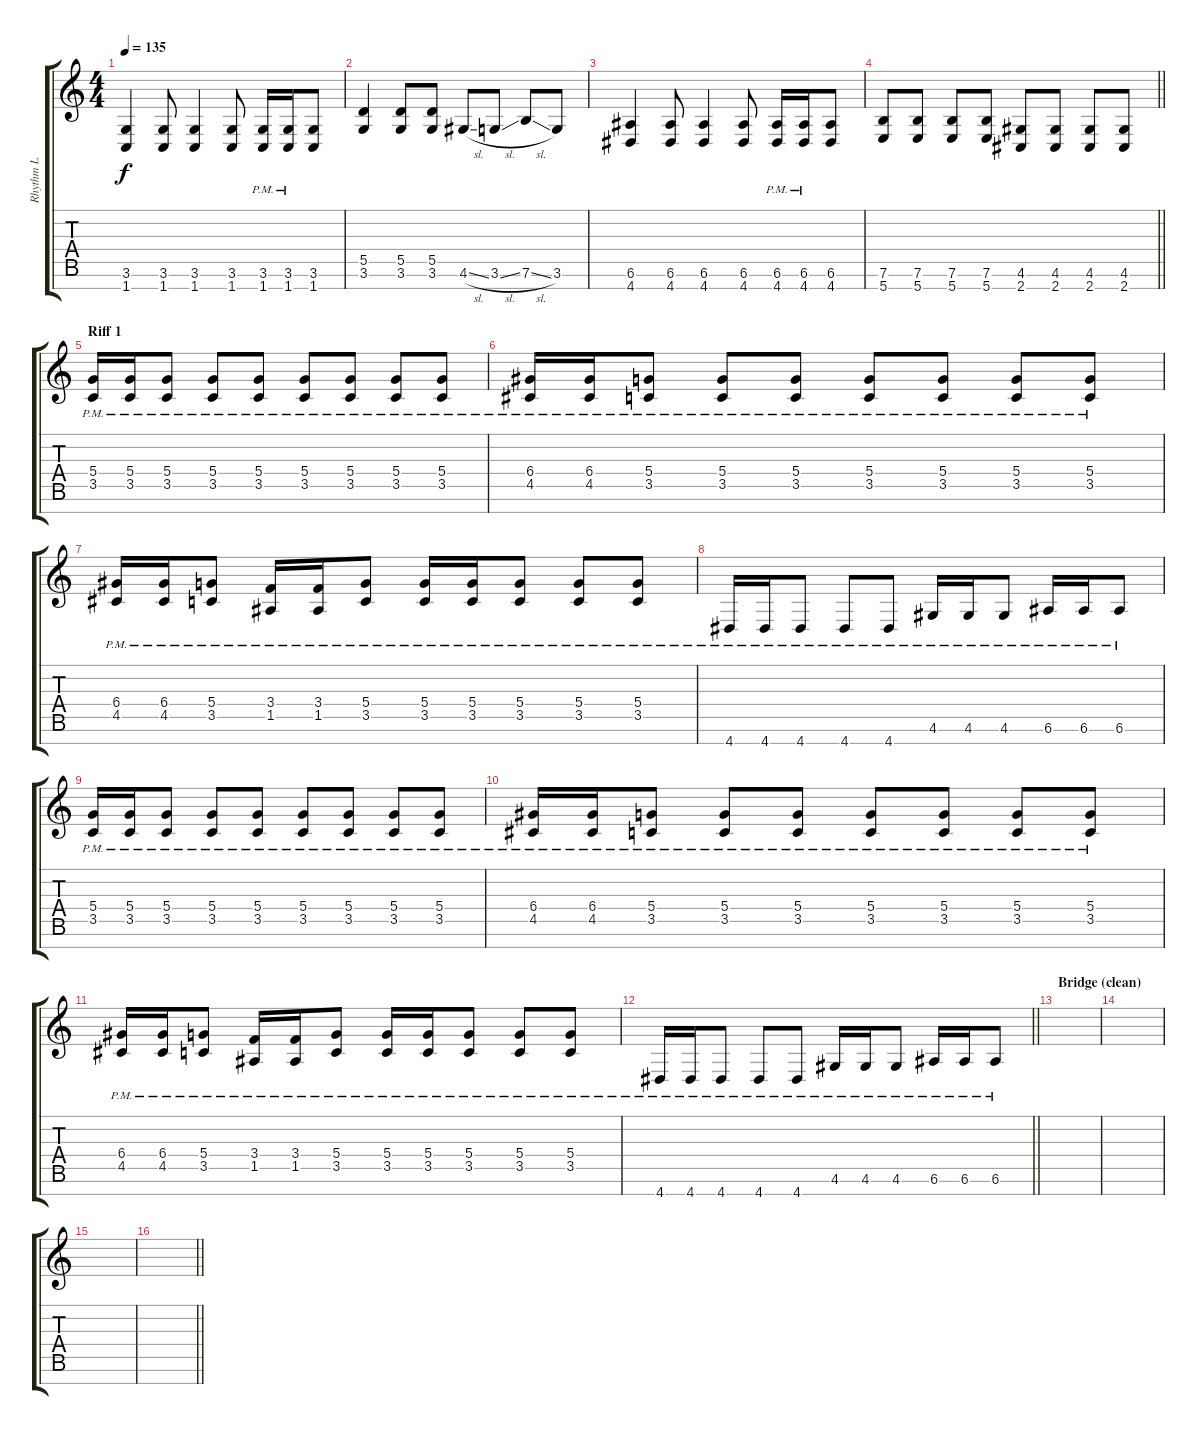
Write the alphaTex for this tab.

\track ("Rhythm L" "Rhythm L") {instrument distortionguitar}
\staff {score tabs}
\tuning (E4 B3 G3 D3 A2 E2 B1) {hide}
\ts (4 4)
\tempo 135
\clef g2
\ks c
(3.6 1.7).4{dy f} (3.6 1.7).8 (3.6 1.7).4 (3.6 1.7).8 (3.6{pm} 1.7{pm}).16 (3.6{pm} 1.7{pm}).16 (3.6 1.7).8 |
(5.5 3.6).4 (5.5 3.6).8 (5.5 3.6).8 4.6{sl}.8 3.6{sl}.8 7.6{sl}.8 3.6.8 |
(6.6 4.7).4 (6.6 4.7).8 (6.6 4.7).4 (6.6 4.7).8 (6.6{pm} 4.7{pm}).16 (6.6{pm} 4.7{pm}).16 (6.6 4.7).8 |
\barLineRight lightlight
(7.6 5.7).8 (7.6 5.7).8 (7.6 5.7).8 (7.6 5.7).8 (4.6 2.7).8 (4.6 2.7).8 (4.6 2.7).8 (4.6 2.7).8 |
\section ("" "Riff 1")
(5.4{pm} 3.5{pm}).16 (5.4{pm} 3.5{pm}).16 (5.4{pm} 3.5{pm}).8 (5.4{pm} 3.5{pm}).8 (5.4{pm} 3.5{pm}).8 (5.4{pm} 3.5{pm}).8 (5.4{pm} 3.5{pm}).8 (5.4{pm} 3.5{pm}).8 (5.4{pm} 3.5{pm}).8 |
(6.4{pm} 4.5{pm}).16 (6.4{pm} 4.5{pm}).16 (5.4{pm} 3.5{pm}).8 (5.4{pm} 3.5{pm}).8 (5.4{pm} 3.5{pm}).8 (5.4{pm} 3.5{pm}).8 (5.4{pm} 3.5{pm}).8 (5.4{pm} 3.5{pm}).8 (5.4{pm} 3.5{pm}).8 |
(6.4{pm} 4.5{pm}).16 (6.4{pm} 4.5{pm}).16 (5.4{pm} 3.5{pm}).8 (3.4{pm} 1.5{pm}).16 (3.4{pm} 1.5{pm}).16 (5.4{pm} 3.5{pm}).8 (5.4{pm} 3.5{pm}).16 (5.4{pm} 3.5{pm}).16 (5.4{pm} 3.5{pm}).8 (5.4{pm} 3.5{pm}).8 (5.4{pm} 3.5{pm}).8 |
4.7{pm}.16 4.7{pm}.16 4.7{pm}.8 4.7{pm}.8 4.7{pm}.8 4.6{pm}.16 4.6{pm}.16 4.6{pm}.8 6.6{pm}.16 6.6{pm}.16 6.6{pm}.8 |
(5.4{pm} 3.5{pm}).16 (5.4{pm} 3.5{pm}).16 (5.4{pm} 3.5{pm}).8 (5.4{pm} 3.5{pm}).8 (5.4{pm} 3.5{pm}).8 (5.4{pm} 3.5{pm}).8 (5.4{pm} 3.5{pm}).8 (5.4{pm} 3.5{pm}).8 (5.4{pm} 3.5{pm}).8 |
(6.4{pm} 4.5{pm}).16 (6.4{pm} 4.5{pm}).16 (5.4{pm} 3.5{pm}).8 (5.4{pm} 3.5{pm}).8 (5.4{pm} 3.5{pm}).8 (5.4{pm} 3.5{pm}).8 (5.4{pm} 3.5{pm}).8 (5.4{pm} 3.5{pm}).8 (5.4{pm} 3.5{pm}).8 |
(6.4{pm} 4.5{pm}).16 (6.4{pm} 4.5{pm}).16 (5.4{pm} 3.5{pm}).8 (3.4{pm} 1.5{pm}).16 (3.4{pm} 1.5{pm}).16 (5.4{pm} 3.5{pm}).8 (5.4{pm} 3.5{pm}).16 (5.4{pm} 3.5{pm}).16 (5.4{pm} 3.5{pm}).8 (5.4{pm} 3.5{pm}).8 (5.4{pm} 3.5{pm}).8 |
\barLineRight lightlight
4.7{pm}.16 4.7{pm}.16 4.7{pm}.8 4.7{pm}.8 4.7{pm}.8 4.6{pm}.16 4.6{pm}.16 4.6{pm}.8 6.6{pm}.16 6.6{pm}.16 6.6{pm}.8 |
\section ("" "Bridge (clean)")
|
|
|
\barLineRight lightlight
